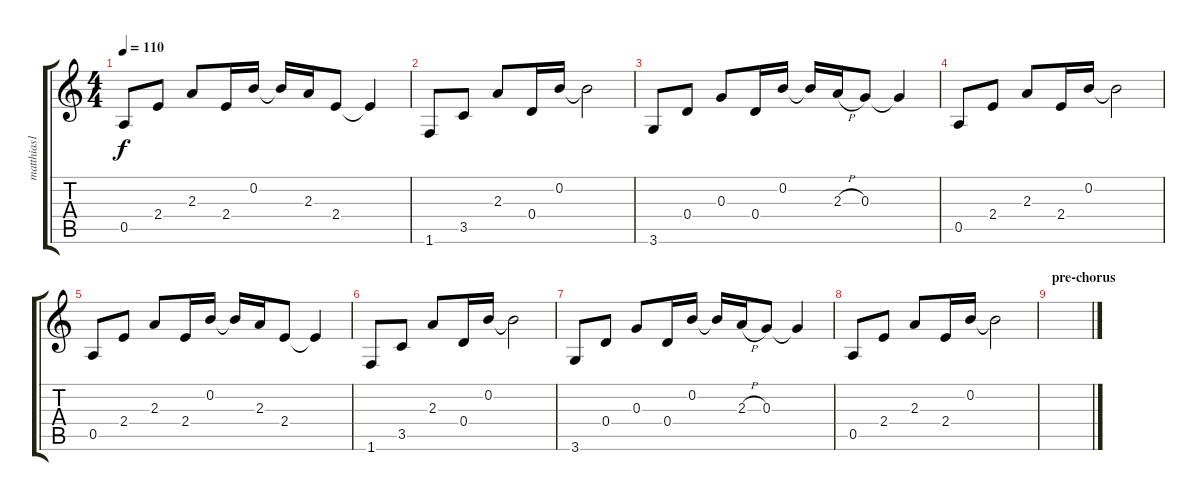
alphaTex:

\track ("matthias1" "matthias1") {instrument electricguitarclean}
\staff {score tabs}
\tuning (E4 B3 G3 D3 A2 E2) {hide}
\ts (4 4)
\tempo 110
\clef g2
\ks c
0.5.8{dy f} 2.4.8 2.3.8 2.4.16 0.2.16 0.2{t}.16 2.3.16 2.4.8 2.4{t}.4 |
1.6.8 3.5.8 2.3.8 0.4.16 0.2.16 0.2{t}.2 |
3.6.8 0.4.8 0.3.8 0.4.16 0.2.16 0.2{t}.16 2.3{h}.16 0.3.8 0.3{t}.4 |
0.5.8 2.4.8 2.3.8 2.4.16 0.2.16 0.2{t}.2 |
0.5.8 2.4.8 2.3.8 2.4.16 0.2.16 0.2{t}.16 2.3.16 2.4.8 2.4{t}.4 |
1.6.8 3.5.8 2.3.8 0.4.16 0.2.16 0.2{t}.2 |
3.6.8 0.4.8 0.3.8 0.4.16 0.2.16 0.2{t}.16 2.3{h}.16 0.3.8 0.3{t}.4 |
0.5.8 2.4.8 2.3.8 2.4.16 0.2.16 0.2{t}.2 |
\section ("" "pre-chorus")
